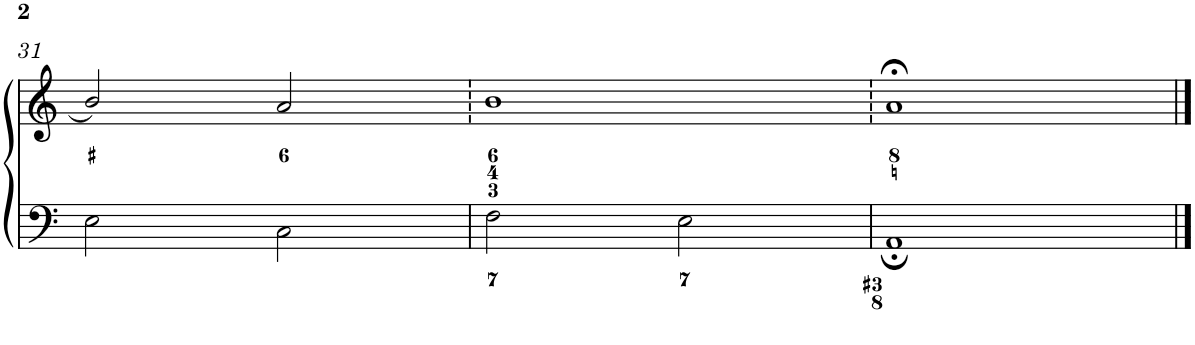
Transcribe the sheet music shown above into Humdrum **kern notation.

**kern	**kern
*part1	*part1
*staff2	*staff1
*I"Piano	*
*I'Pno.	*
!!LO:PB:g=z
*clefF4	*clefG2
*k[]	*k[]
*M4/4	*M4/4
*met(c)	*met(c)
=31	=31
2E\	2b/
2C\	2a/
=32	=32
2F\	1b
2E\	.
=33	=33
1AA;	1a;<
==	==
*-	*-
